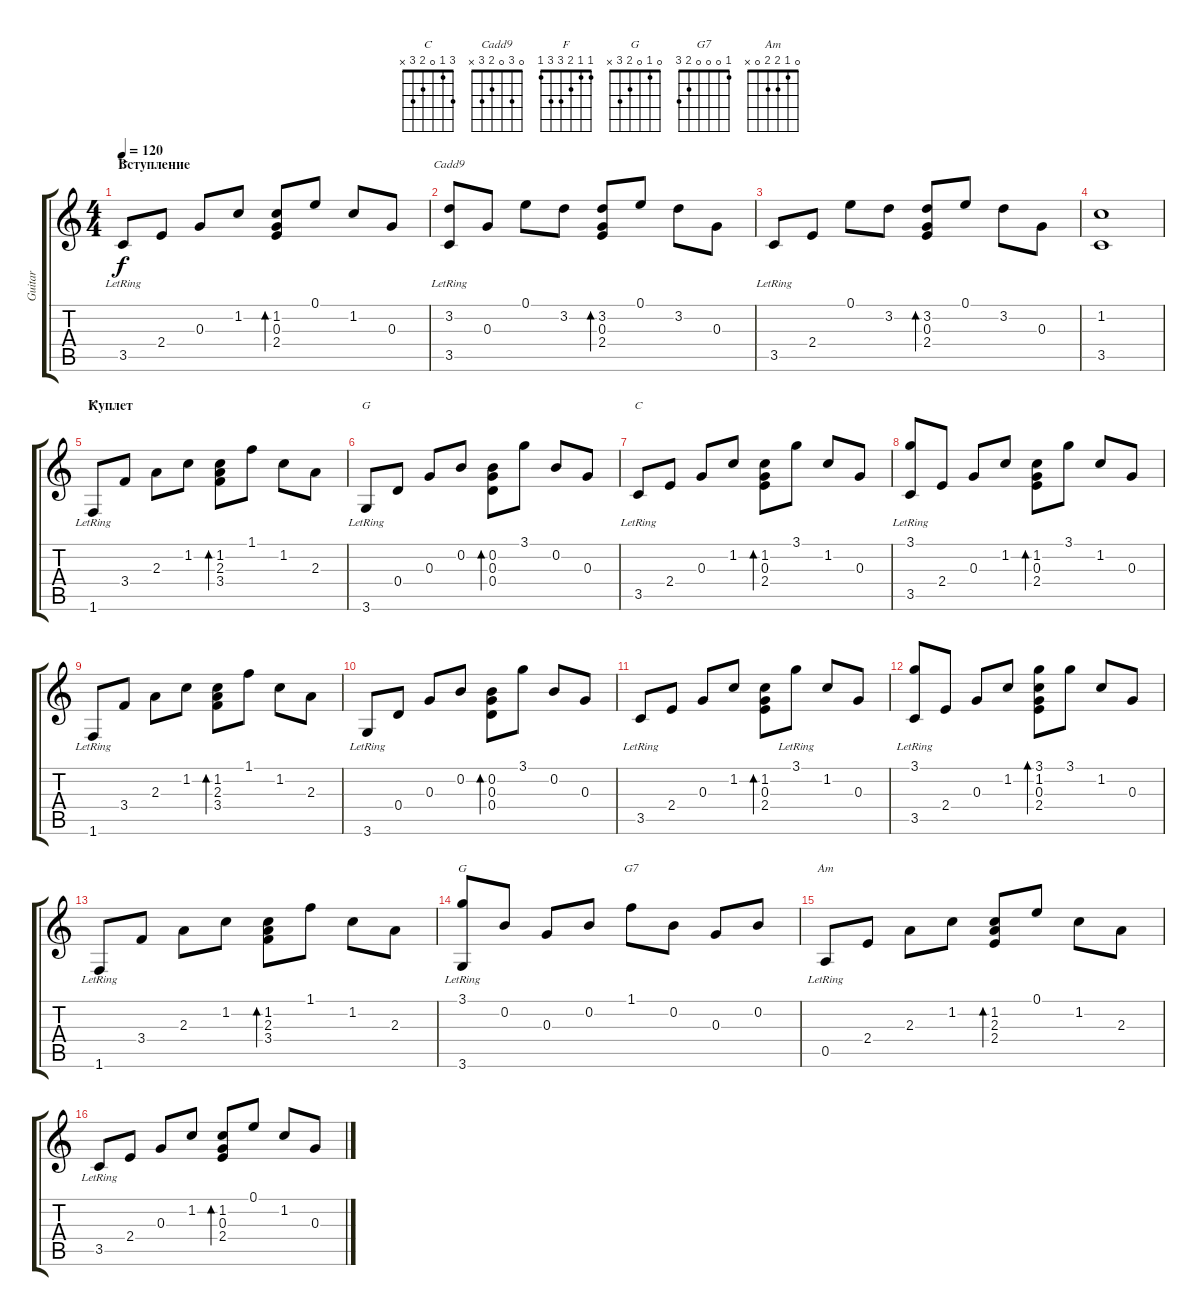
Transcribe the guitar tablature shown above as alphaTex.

\track ("Guitar" "Guitar") {instrument acousticguitarnylon}
\staff {score tabs}
\tuning (E4 B3 G3 D3 A2 E2) {hide}
\chord ("C" 0 1 0 2 3 x)
\chord ("Cadd9" 0 3 0 2 3 x)
\chord ("F" 1 1 2 3 3 1)
\chord ("G" 3 0 0 0 2 3)
\chord ("C" 3 1 0 2 3 x)
\chord ("G" 0 1 0 2 3 x)
\chord ("G7" 1 0 0 0 2 3)
\chord ("Am" 0 1 2 2 0 x)
\ts (4 4)
\section ("" "Вступление")
\tempo 120
\clef g2
\ks c
3.5{lr}.8{ch "C" dy f instrument acousticguitarnylon} 2.4.8 0.3.8 1.2.8 (1.2 0.3 2.4).8{bd 30} 0.1.8 1.2.8 0.3.8 |
(3.2 3.5{lr}).8{ch "Cadd9"} 0.3.8 0.1.8 3.2.8 (3.2 0.3 2.4).8{bd 30} 0.1.8 3.2.8 0.3.8 |
3.5{lr}.8 2.4.8 0.1.8 3.2.8 (3.2 0.3 2.4).8{bd 30} 0.1.8 3.2.8 0.3.8 |
(1.2 3.5).1 |
\section ("" "Куплет")
1.6{lr}.8{ch "F"} 3.4.8 2.3.8 1.2.8 (1.2 2.3 3.4).8{bd 30} 1.1.8 1.2.8 2.3.8 |
3.6{lr}.8{ch "G"} 0.4.8 0.3.8 0.2.8 (0.2 0.3 0.4).8{bd 30} 3.1.8 0.2.8 0.3.8 |
3.5{lr}.8{ch "C"} 2.4.8 0.3.8 1.2.8 (1.2 0.3 2.4).8{bd 30} 3.1.8 1.2.8 0.3.8 |
(3.1{lr} 3.5{lr}).8 2.4.8 0.3.8 1.2.8 (1.2 0.3 2.4).8{bd 30} 3.1.8 1.2.8 0.3.8 |
1.6{lr}.8 3.4.8 2.3.8 1.2.8 (1.2 2.3 3.4).8{bd 30} 1.1.8 1.2.8 2.3.8 |
3.6{lr}.8 0.4.8 0.3.8 0.2.8 (0.2 0.3 0.4).8{bd 30} 3.1.8 0.2.8 0.3.8 |
3.5{lr}.8 2.4.8 0.3.8 1.2.8 (1.2 0.3 2.4).8{bd 30} 3.1{lr}.8 1.2.8 0.3.8 |
(3.1 3.5{lr}).8 2.4.8 0.3.8 1.2.8 (3.1 1.2 0.3 2.4).8{bd 30} 3.1.8 1.2.8 0.3.8 |
1.6{lr}.8 3.4.8 2.3.8 1.2.8 (1.2 2.3 3.4).8{bd 30} 1.1.8 1.2.8 2.3.8 |
(3.1 3.6{lr}).8{ch "G"} 0.2.8 0.3.8 0.2.8 1.1.8{ch "G7"} 0.2.8 0.3.8 0.2.8 |
0.5{lr}.8{ch "Am"} 2.4.8 2.3.8 1.2.8 (1.2 2.3 2.4).8{bd 30} 0.1.8 1.2.8 2.3.8 |
3.5{lr}.8 2.4.8 0.3.8 1.2.8 (1.2 0.3 2.4).8{bd 30} 0.1.8 1.2.8 0.3.8
